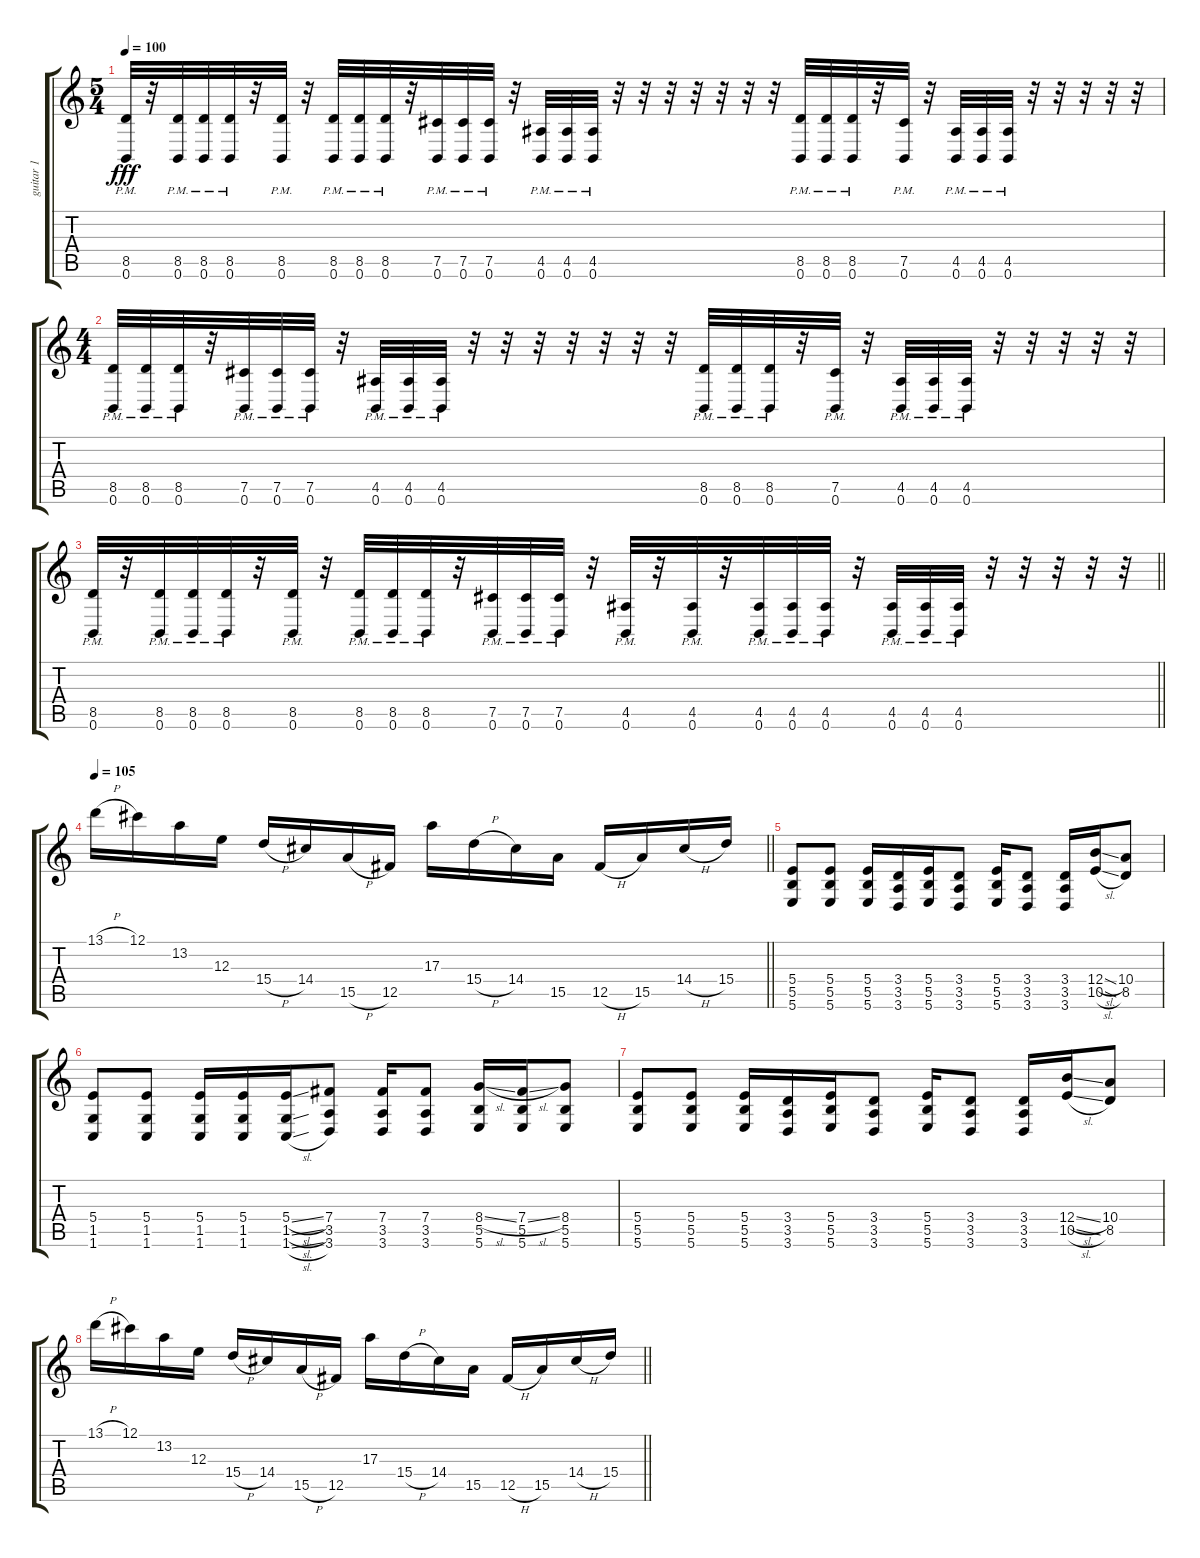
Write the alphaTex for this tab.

\track ("guitar 1" "guitar 1") {instrument distortionguitar}
\staff {score tabs}
\tuning (Db4 Ab3 E3 B2 Gb2 B1) {hide}
\ts (5 4)
\tempo 100
\clef g2
\ks c
(8.5{pm} 0.6{pm}).32{dy fff} r.32 (8.5{pm} 0.6{pm}).32 (8.5{pm} 0.6{pm}).32 (8.5{pm} 0.6{pm}).32 r.32 (8.5{pm} 0.6{pm}).32 r.32 (8.5{pm} 0.6{pm}).32 (8.5{pm} 0.6{pm}).32 (8.5{pm} 0.6{pm}).32 r.32 (7.5{pm} 0.6{pm}).32 (7.5{pm} 0.6{pm}).32 (7.5{pm} 0.6{pm}).32 r.32 (4.5{pm} 0.6{pm}).32 (4.5{pm} 0.6{pm}).32 (4.5{pm} 0.6{pm}).32 r.32 r.32 r.32 r.32 r.32 r.32 r.32 (8.5{pm} 0.6{pm}).32 (8.5{pm} 0.6{pm}).32 (8.5{pm} 0.6{pm}).32 r.32 (7.5{pm} 0.6{pm}).32 r.32 (4.5{pm} 0.6{pm}).32 (4.5{pm} 0.6{pm}).32 (4.5{pm} 0.6{pm}).32 r.32 r.32 r.32 r.32 r.32 |
\ts (4 4)
(8.5{pm} 0.6{pm}).32 (8.5{pm} 0.6{pm}).32 (8.5{pm} 0.6{pm}).32 r.32 (7.5{pm} 0.6{pm}).32 (7.5{pm} 0.6{pm}).32 (7.5{pm} 0.6{pm}).32 r.32 (4.5{pm} 0.6{pm}).32 (4.5{pm} 0.6{pm}).32 (4.5{pm} 0.6{pm}).32 r.32 r.32 r.32 r.32 r.32 r.32 r.32 (8.5{pm} 0.6{pm}).32 (8.5{pm} 0.6{pm}).32 (8.5{pm} 0.6{pm}).32 r.32 (7.5{pm} 0.6{pm}).32 r.32 (4.5{pm} 0.6{pm}).32 (4.5{pm} 0.6{pm}).32 (4.5{pm} 0.6{pm}).32 r.32 r.32 r.32 r.32 r.32 |
\barLineRight lightlight
(8.5{pm} 0.6{pm}).32 r.32 (8.5{pm} 0.6{pm}).32 (8.5{pm} 0.6{pm}).32 (8.5{pm} 0.6{pm}).32 r.32 (8.5{pm} 0.6{pm}).32 r.32 (8.5{pm} 0.6{pm}).32 (8.5{pm} 0.6{pm}).32 (8.5{pm} 0.6{pm}).32 r.32 (7.5{pm} 0.6{pm}).32 (7.5{pm} 0.6{pm}).32 (7.5{pm} 0.6{pm}).32 r.32 (4.5{pm} 0.6{pm}).32 r.32 (4.5{pm} 0.6{pm}).32 r.32 (4.5{pm} 0.6{pm}).32 (4.5{pm} 0.6{pm}).32 (4.5{pm} 0.6{pm}).32 r.32 (4.5{pm} 0.6{pm}).32 (4.5{pm} 0.6{pm}).32 (4.5{pm} 0.6{pm}).32 r.32 r.32 r.32 r.32 r.32 |
\section ("" "")
\tempo 105
\barLineRight lightlight
13.1{h}.16 12.1.16 13.2.16 12.3.16 15.4{h}.16 14.4.16 15.5{h}.16 12.5.16 17.3.16 15.4{h}.16 14.4.16 15.5.16 12.5{h}.16 15.5.16 14.4{h}.16 15.4.16 |
\section ("" "")
(5.4 5.5 5.6).8 (5.4 5.5 5.6).8 (5.4 5.5 5.6).16 (3.4 3.5 3.6).16 (5.4 5.5 5.6).16 (3.4 3.5 3.6).8 (5.4 5.5 5.6).16 (3.4 3.5 3.6).8 (3.4 3.5 3.6).16 (12.4{sl} 10.5{sl}).16 (10.4 8.5).8 |
(5.4 1.5 1.6).8 (5.4 1.5 1.6).8 (5.4 1.5 1.6).16 (5.4 1.5 1.6).16 (5.4{sl} 1.5{sl} 1.6{sl}).16 (7.4 3.5 3.6).8 (7.4 3.5 3.6).16 (7.4 3.5 3.6).8 (8.4{sl} 5.5 5.6).16 (7.4{sl} 5.5 5.6).16 (8.4 5.5 5.6).8 |
(5.4 5.5 5.6).8 (5.4 5.5 5.6).8 (5.4 5.5 5.6).16 (3.4 3.5 3.6).16 (5.4 5.5 5.6).16 (3.4 3.5 3.6).8 (5.4 5.5 5.6).16 (3.4 3.5 3.6).8 (3.4 3.5 3.6).16 (12.4{sl} 10.5{sl}).16 (10.4 8.5).8 |
\barLineRight lightlight
13.1{h}.16 12.1.16 13.2.16 12.3.16 15.4{h}.16 14.4.16 15.5{h}.16 12.5.16 17.3.16 15.4{h}.16 14.4.16 15.5.16 12.5{h}.16 15.5.16 14.4{h}.16 15.4.16
